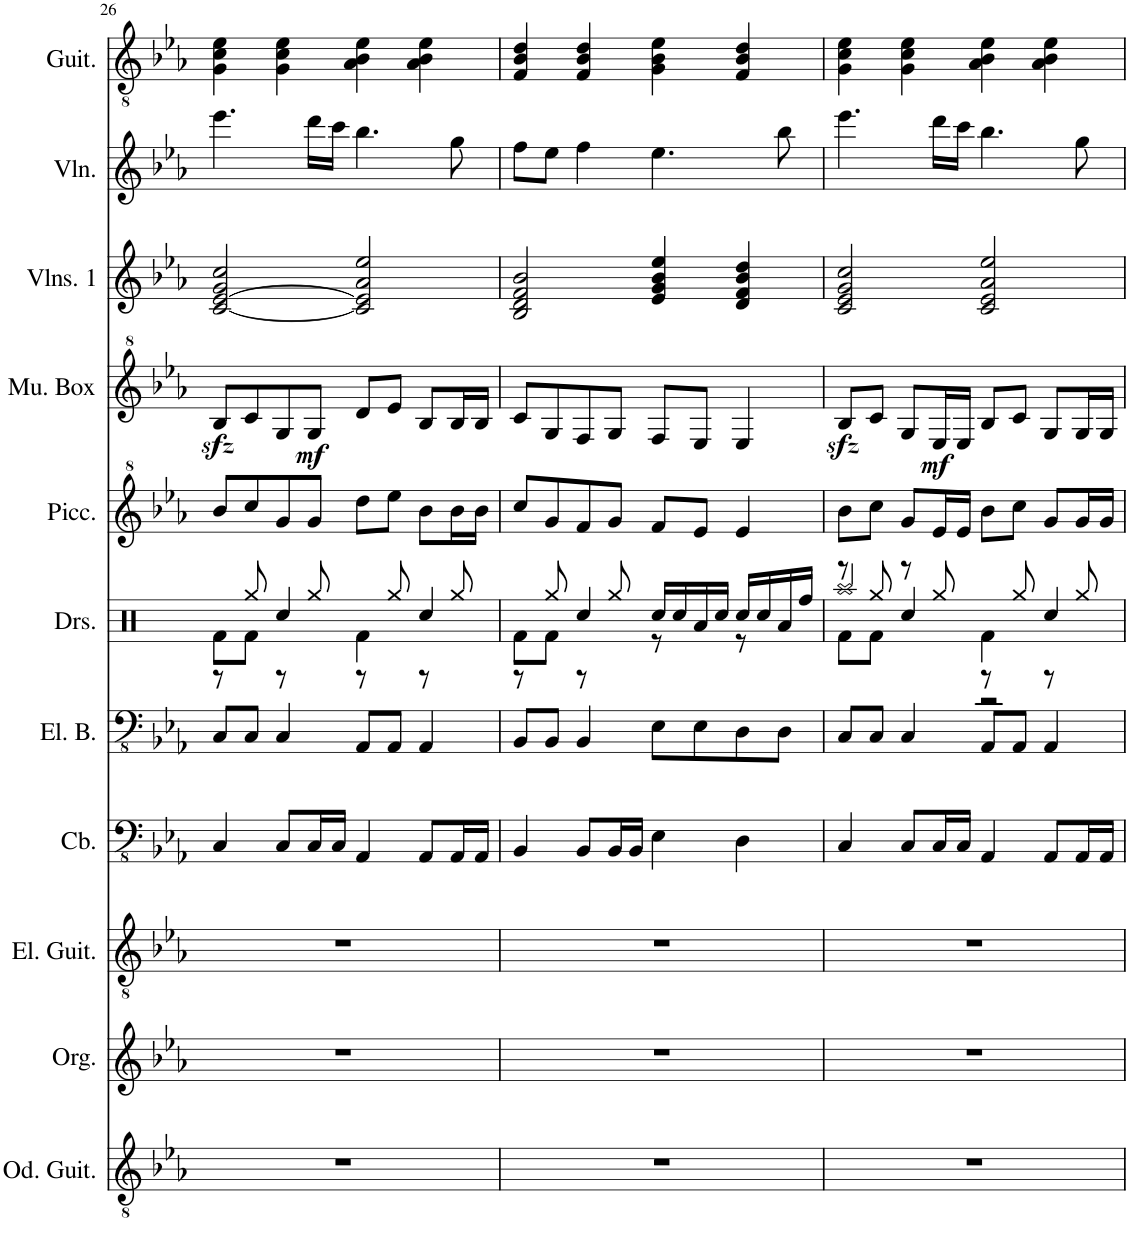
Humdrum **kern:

**kern	**kern	**kern	**kern	**kern	**kern	**kern	**kern	**dynam	**kern	**kern	**kern
*part11	*part10	*part9	*part8	*part7	*part6	*part5	*part4	*part4	*part3	*part2	*part1
*staff11	*staff10	*staff9	*staff8	*staff7	*staff6	*staff5	*staff4	*staff4	*staff3	*staff2	*staff1
*I"Overdrive Guitar	*I"Organ	*I"Electric Guitar	*I"Contrabass	*I"Electric Bass	*I"Drumset	*I"Piccolo	*I"Music Box	*	*I"Violins 1	*I"Violin	*I"Guitar
*I'Od. Guit.	*I'Org.	*I'El. Guit.	*I'Cb.	*I'El. B.	*I'Drs.	*I'Picc.	*I'Mu. Box	*	*I'Vlns. 1	*I'Vln.	*I'Guit.
!!LO:PB:g=z
*clefGv2	*clefG2	*clefGv2	*clefFv4	*clefFv4	*clefX	*clefG^2	*clefG^2	*	*clefG2	*clefG2	*clefGv2
*	*	*	*Trd7c12	*	*	*Trd-7c-12	*	*	*	*	*
*k[b-e-a-]	*k[b-e-a-]	*k[b-e-a-]	*k[b-e-a-]	*k[b-e-a-]	*k[]	*k[b-e-a-]	*k[b-e-a-]	*	*k[b-e-a-]	*k[b-e-a-]	*k[b-e-a-]
*M4/4	*M4/4	*M4/4	*M4/4	*M4/4	*M4/4	*M4/4	*M4/4	*	*M4/4	*M4/4	*M4/4
=26	=26	=26	=26	=26	=26	=26	=26	=26	=26	=26	=26
*	*	*	*	*	*^	*	*	*	*	*	*
1r	1r	1r	4CC/	8CC/L	8Rf\L	8r	8bb-/L	8b-zz</L	.	[2c/ [2e-/ 2g/ 2cc/	4.eee-\	4G\ 4c\ 4e-\
.	.	.	.	8CC/J	8Rf\J	8Rgg/	8ccc/	8cc/	.	.	.	.
.	.	.	8CC/L	4CC/	4Rcc/	8r	8gg/	8g/	.	.	.	4G\ 4c\ 4e-\
!	!	!	!	!	!	!	!	!	!LO:DY:b	!	!	!
.	.	.	16CC/L	.	.	8Rgg/	8gg/J	8g/J	mf	.	16ddd\LL	.
.	.	.	16CC/JJ	.	.	.	.	.	.	.	16ccc\JJ	.
.	.	.	4AAA-/	8AAA-/L	4Rf\	8r	8ddd\L	8dd/L	.	2c/] 2e-/] 2a-/ 2ee-/	4.bb-\	4A-\ 4B-\ 4e-\
.	.	.	.	8AAA-/J	.	8Rgg/	8eee-\J	8ee-/J	.	.	.	.
.	.	.	8AAA-/L	4AAA-/	4Rcc/	8r	8bb-\L	8b-/L	.	.	.	4A-\ 4B-\ 4e-\
.	.	.	16AAA-/L	.	.	8Rgg/	16bb-\L	16b-/L	.	.	8gg\	.
.	.	.	16AAA-/JJ	.	.	.	16bb-\JJ	16b-/JJ	.	.	.	.
=27	=27	=27	=27	=27	=27	=27	=27	=27	=27	=27	=27	=27
1r	1r	1r	4BBB-/	8BBB-/L	8Rf\L	8r	8ccc/L	8cc/L	.	2B-/ 2d/ 2f/ 2b-/	8ff\L	4F/ 4B-/ 4d/
.	.	.	.	8BBB-/J	8Rf\J	8Rgg/	8gg/	8g/	.	.	8ee-\J	.
.	.	.	8BBB-/L	4BBB-/	4Rcc/	8r	8ff/	8f/	.	.	4ff\	4F/ 4B-/ 4d/
.	.	.	16BBB-/L	.	.	8Rgg/	8gg/J	8g/J	.	.	.	.
.	.	.	16BBB-/JJ	.	.	.	.	.	.	.	.	.
.	.	.	4EE-\	8EE-\L	16Rcc/LL	8r	8ff/L	8f/L	.	4e-/ 4g/ 4b-/ 4ee-/	4.ee-\	4G\ 4B-\ 4e-\
.	.	.	.	.	16Rcc/	.	.	.	.	.	.	.
.	.	.	.	8EE-\	16Ra/	8ryy	8ee-/J	8e-/J	.	.	.	.
.	.	.	.	.	16Rcc/JJ	.	.	.	.	.	.	.
.	.	.	4DD\	8DD\	16Rcc/LL	8r	4ee-/	4e-/	.	4d/ 4f/ 4b-/ 4dd/	.	4F/ 4B-/ 4d/
.	.	.	.	.	16Rcc/	.	.	.	.	.	.	.
.	.	.	.	8DD\J	16Ra/	8ryy	.	.	.	.	8bb-\	.
.	.	.	.	.	16Rff/JJ	.	.	.	.	.	.	.
=28	=28	=28	=28	=28	=28	=28	=28	=28	=28	=28	=28	=28
*	*	*	*	*	*	*^	*	*	*	*	*	*
1r	1r	1r	4CC/	8CC/L	8Rf\L	8r	2Raa/	8bb-\L	8b-zz</L	.	2c/ 2e-/ 2g/ 2cc/	4.eee-\	4G\ 4c\ 4e-\
.	.	.	.	8CC/J	8Rf\J	8Rgg/	.	8ccc\J	8cc/J	.	.	.	.
.	.	.	8CC/L	4CC/	4Rcc/	8r	.	8gg/L	8g/L	.	.	.	4G\ 4c\ 4e-\
!	!	!	!	!	!	!	!	!	!	!LO:DY:b	!	!	!
.	.	.	16CC/L	.	.	8Rgg/	.	16ee-/L	16e-/L	mf	.	16ddd\LL	.
.	.	.	16CC/JJ	.	.	.	.	16ee-/JJ	16e-/JJ	.	.	16ccc\JJ	.
.	.	.	4AAA-/	8AAA-/L	4Rf\	8r	2r	8bb-\L	8b-/L	.	2c/ 2e-/ 2a-/ 2ee-/	4.bb-\	4A-\ 4B-\ 4e-\
.	.	.	.	8AAA-/J	.	8Rgg/	.	8ccc\J	8cc/J	.	.	.	.
.	.	.	8AAA-/L	4AAA-/	4Rcc/	8r	.	8gg/L	8g/L	.	.	.	4A-\ 4B-\ 4e-\
.	.	.	16AAA-/L	.	.	8Rgg/	.	16gg/L	16g/L	.	.	8gg\	.
.	.	.	16AAA-/JJ	.	.	.	.	16gg/JJ	16g/JJ	.	.	.	.
*	*	*	*	*	*v	*v	*v	*	*	*	*	*	*
=	=	=	=	=	=	=	=	=	=	=	=
*-	*-	*-	*-	*-	*-	*-	*-	*-	*-	*-	*-
